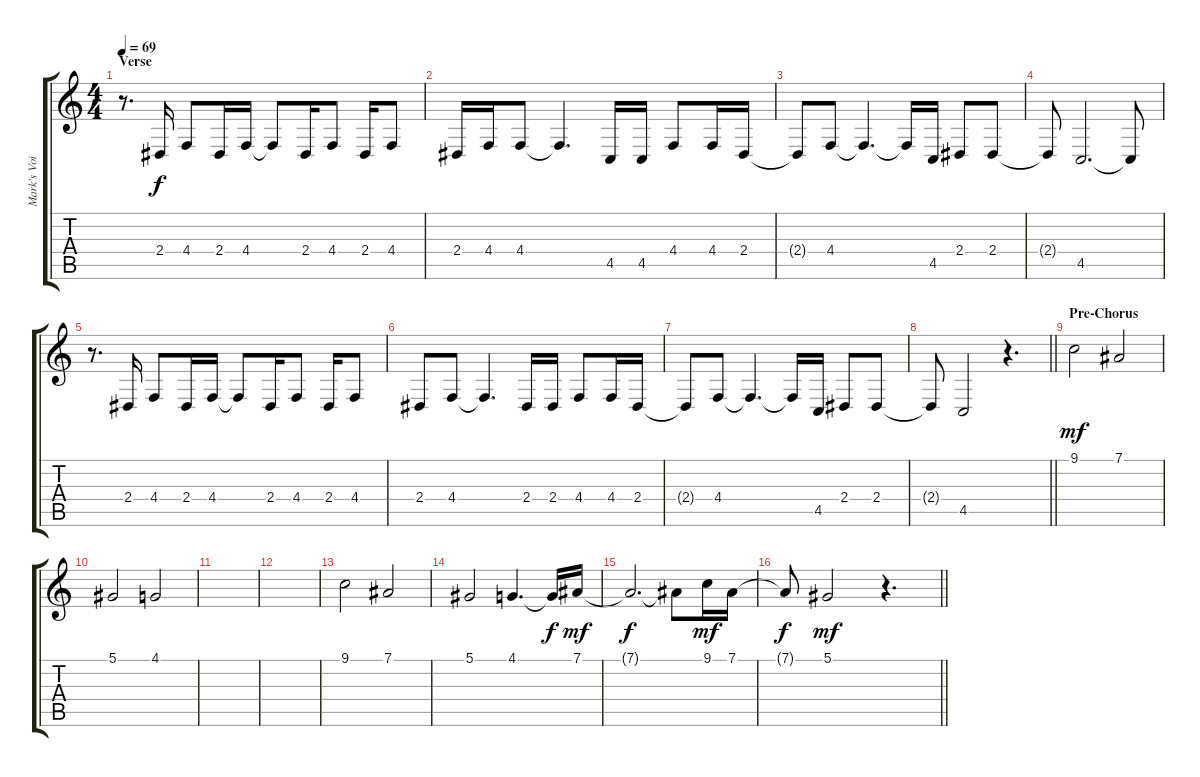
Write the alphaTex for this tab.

\track ("Mark's Voice" "Mark's Voi") {instrument altosax}
\staff {score tabs}
\tuning (Eb4 Bb3 Gb3 Db3 Ab2 Db2) {hide}
\ts (4 4)
\section ("" "Verse")
\tempo 69
\clef g2
\ks c
r.8{d dy f} 2.4.16 4.4.8 2.4.16 4.4.16 4.4{t}.8 2.4.16 4.4.8 2.4.16 4.4.8 |
2.4.16 4.4.16 4.4.8 4.4{t}.4{d} 4.5.16 4.5.16 4.4.8 4.4.16 2.4.16 |
2.4{t}.8 4.4.8 4.4{t}.4{d} 4.4{t}.16 4.5.16 2.4.8 2.4.8 |
2.4{t}.8 4.5.2{d} 4.5{t}.8 |
r.8{d} 2.4.16 4.4.8 2.4.16 4.4.16 4.4{t}.8 2.4.16 4.4.8 2.4.16 4.4.8 |
2.4.8 4.4.8 4.4{t}.4{d} 2.4.16 2.4.16 4.4.8 4.4.16 2.4.16 |
2.4{t}.8 4.4.8 4.4{t}.4{d} 4.4{t}.16 4.5.16 2.4.8 2.4.8 |
\barLineRight lightlight
2.4{t}.8 4.5.2 r.4{d} |
\section ("" "Pre-Chorus")
9.1.2{dy mf} 7.1.2 |
5.1.2 4.1.2 |
|
|
9.1.2 7.1.2 |
5.1.2 4.1.4{d} 4.1{t}.16{dy f} 7.1.16{dy mf} |
7.1{t}.2{d dy f} 7.1{t}.8 9.1.16{dy mf} 7.1.16 |
\barLineRight lightlight
7.1{t}.8{dy f} 5.1.2{dy mf} r.4{d}
